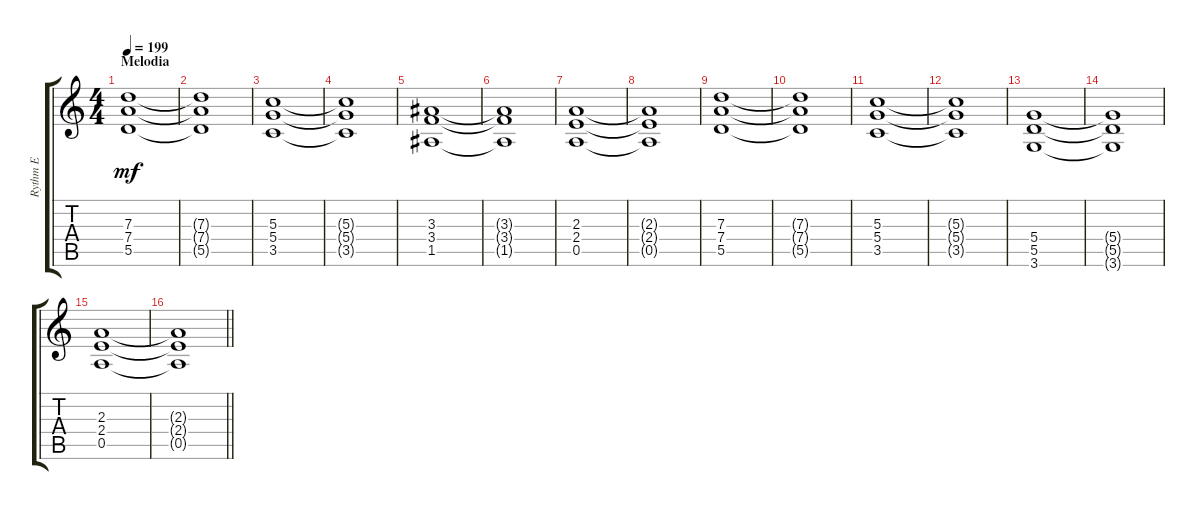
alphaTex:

\track ("Rythm E" "Rythm E") {instrument distortionguitar}
\staff {score tabs}
\tuning (E4 B3 G3 D3 A2 E2) {hide}
\ts (4 4)
\section ("" "Melodia")
\tempo 199
\clef g2
\ks c
(7.3 7.4 5.5).1{dy mf} |
(7.3{t} 7.4{t} 5.5{t}).1 |
(5.3 5.4 3.5).1 |
(5.3{t} 5.4{t} 3.5{t}).1 |
(3.3 3.4 1.5).1 |
(3.3{t} 3.4{t} 1.5{t}).1 |
(2.3 2.4 0.5).1 |
(2.3{t} 2.4{t} 0.5{t}).1 |
(7.3 7.4 5.5).1 |
(7.3{t} 7.4{t} 5.5{t}).1 |
(5.3 5.4 3.5).1 |
(5.3{t} 5.4{t} 3.5{t}).1 |
(5.4 5.5 3.6).1 |
(5.4{t} 5.5{t} 3.6{t}).1 |
(2.3 2.4 0.5).1 |
\barLineRight lightlight
(2.3{t} 2.4{t} 0.5{t}).1
